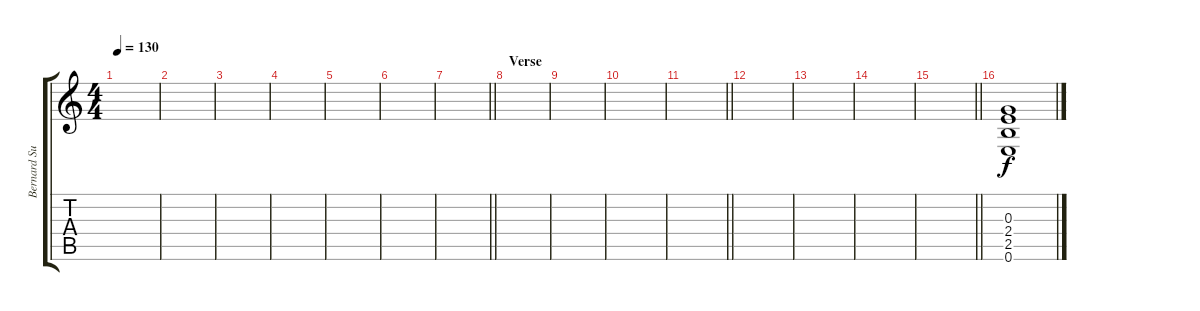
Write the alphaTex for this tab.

\track ("Bernard Sumner" "Bernard Su") {instrument overdrivenguitar}
\staff {score tabs}
\tuning (E4 B3 G3 D3 A2 E2) {hide}
\ts (4 4)
\tempo 130
\clef g2
\ks c
|
|
|
|
|
|
\barLineRight lightlight
|
\section ("" "Verse")
|
|
|
\barLineRight lightlight
|
|
|
|
\barLineRight lightlight
|
(0.3 2.4 2.5 0.6).1
